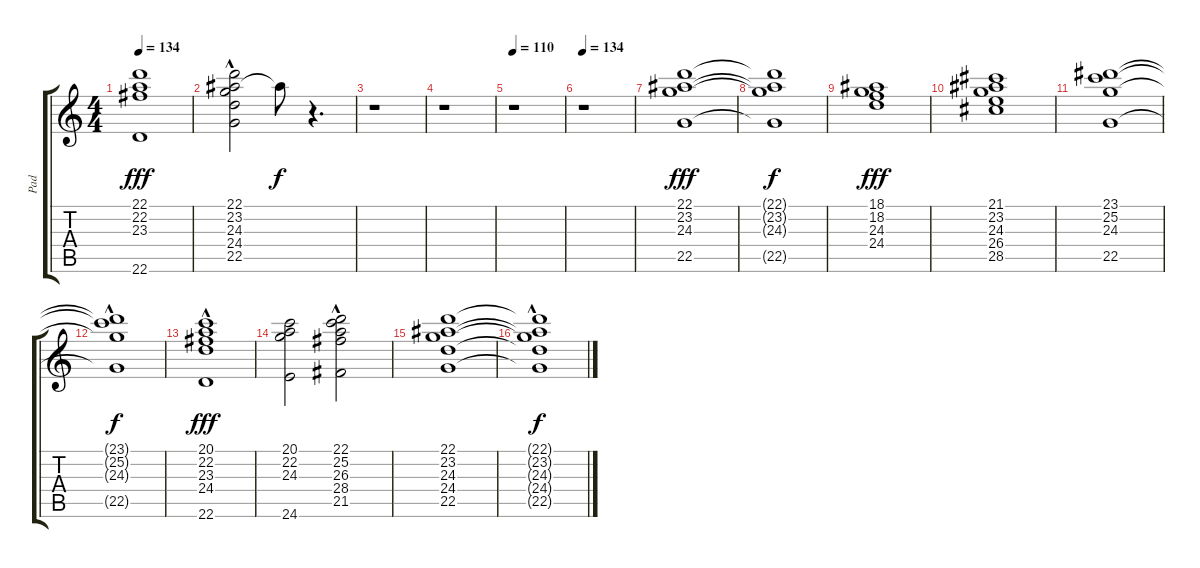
\track ("Pad" "Pad") {instrument pad1newage}
\staff {score tabs}
\tuning (E4 B3 G3 D3 A2 E2) {hide}
\ts (4 4)
\tempo 134
\clef g2
\ks c
(22.1 22.2 23.3 22.6).1{dy fff} |
(22.1 23.2 24.3 24.4{hac} 22.5).2 23.2{t}.8{dy f} r.4{d} |
r.1 |
r.1 |
\tempo 110
r.1 |
\tempo 134
r.1 |
(22.1 23.2 24.3 22.5).1{dy fff} |
(22.1{t} 23.2{t} 24.3{t} 22.5{t}).1{dy f} |
(18.1 18.2 24.3 24.4).1{dy fff} |
(21.1 23.2 24.3 26.4 28.5).1 |
(23.1 25.2 24.3 22.5).1 |
(23.1{t} 25.2{t} 24.3{t} 22.5{hac t}).1{dy f} |
(20.1{hac} 22.2{hac} 23.3{hac} 24.4{hac} 22.6).1{dy fff} |
(20.1 22.2 24.3 24.6).2 (22.1 25.2 26.3 28.4 21.5{hac}).2 |
(22.1 23.2 24.3 24.4 22.5).1 |
(22.1{t} 23.2{t} 24.3{t} 24.4{t} 22.5{hac t}).1{dy f}
